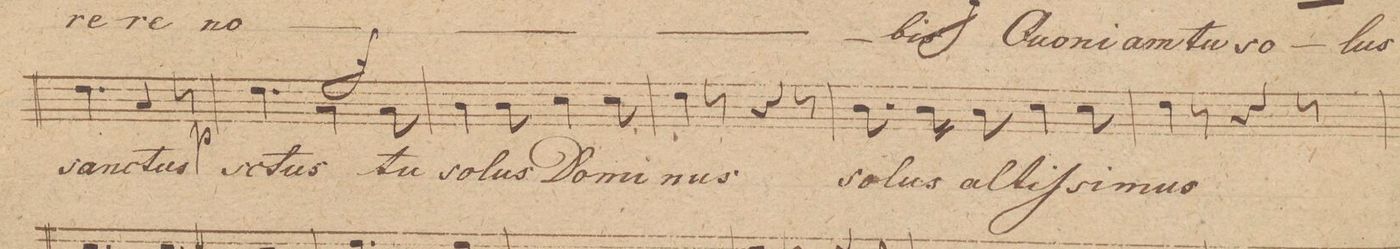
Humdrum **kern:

**kern	**text	**dynam
*I"Tenore 2do	*	*
*clefC4	*	*
*k[]	*	*
*M6/8	*	*
4.c\	san-	.
4G\	-ctus	.
8r	.	p
=72	=72	=72
4.c\	(san)-	.
4G\	-ctus	fLO:MO:mod=.
8G\	tu	.
=73	=73	=73
4A\	so-	.
8A\	-lus	.
4B\	Do-	.
8B\	-mi-	.
=74	=74	=74
4c\	-nus	.
8r	.	.
4r	.	.
8r	.	.
=75	=75	=75
8.A\	so-	.
16A\	-lus	.
8A\	al-	.
4B\	-tis-	.
8B\	-si-	.
=76	=76	=76
4c\	-mus	.
8r	.	.
4r	.	.
8r	.	.
=77	=77	=77
*-	*-	*-
